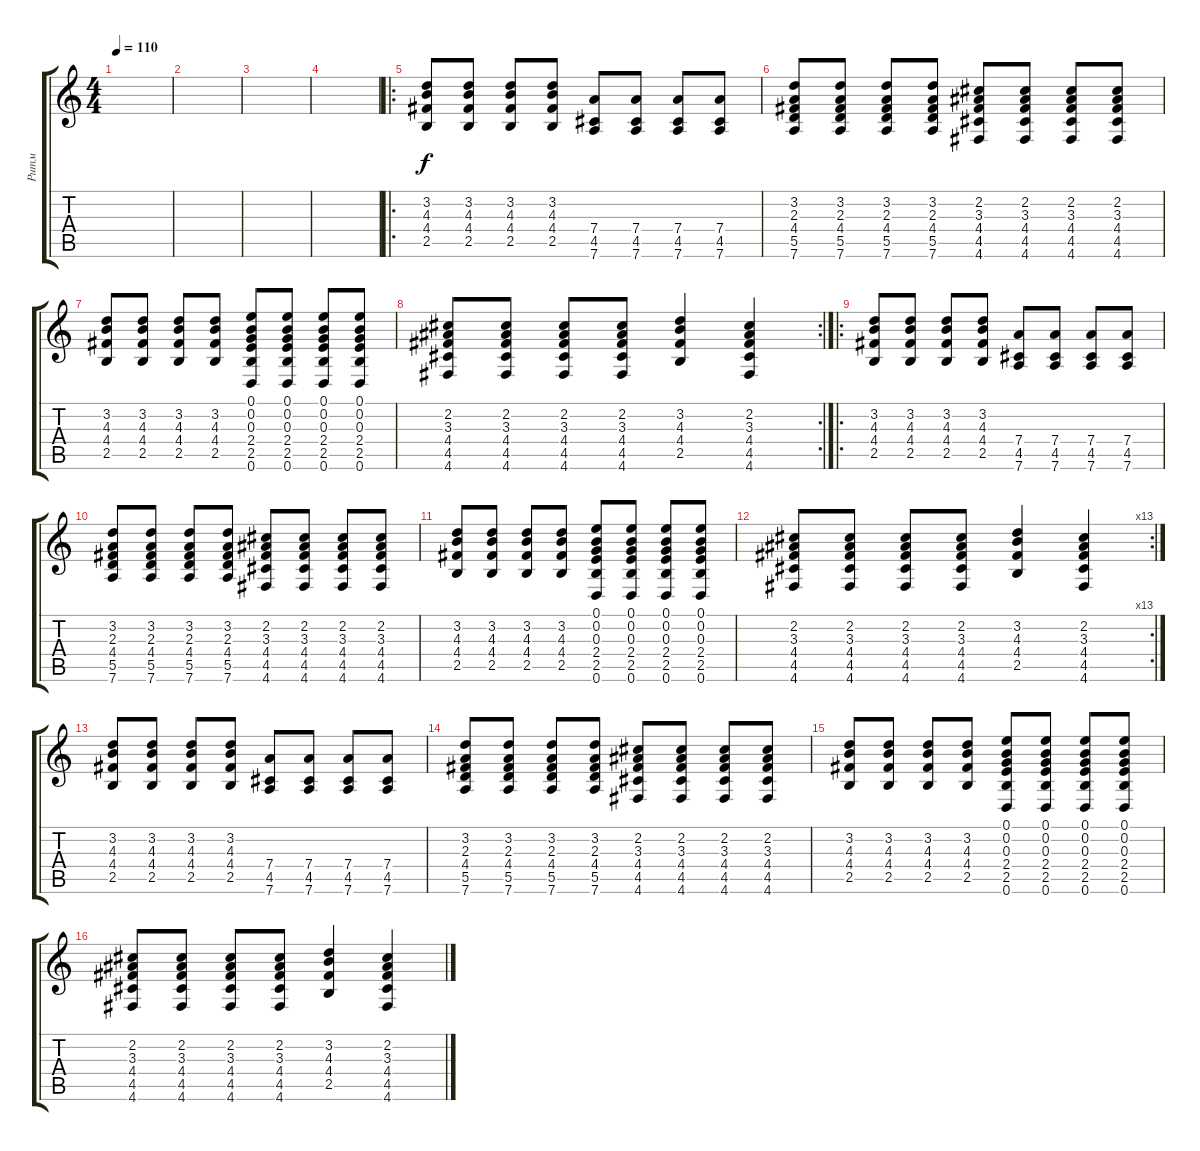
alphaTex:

\track ("Ритм" "Ритм") {instrument distortionguitar}
\staff {score tabs}
\tuning (E4 B3 G3 D3 A2 D2) {hide}
\ts (4 4)
\tempo 110
\clef g2
\ks c
|
|
|
|
\ro
(3.2 4.3 4.4 2.5).8 (3.2 4.3 4.4 2.5).8 (3.2 4.3 4.4 2.5).8 (3.2 4.3 4.4 2.5).8 (7.4 4.5 7.6).8 (7.4 4.5 7.6).8 (7.4 4.5 7.6).8 (7.4 4.5 7.6).8 |
(3.2 2.3 4.4 5.5 7.6).8 (3.2 2.3 4.4 5.5 7.6).8 (3.2 2.3 4.4 5.5 7.6).8 (3.2 2.3 4.4 5.5 7.6).8 (2.2 3.3 4.4 4.5 4.6).8 (2.2 3.3 4.4 4.5 4.6).8 (2.2 3.3 4.4 4.5 4.6).8 (2.2 3.3 4.4 4.5 4.6).8 |
(3.2 4.3 4.4 2.5).8 (3.2 4.3 4.4 2.5).8 (3.2 4.3 4.4 2.5).8 (3.2 4.3 4.4 2.5).8 (0.1 0.2 0.3 2.4 2.5 0.6).8 (0.1 0.2 0.3 2.4 2.5 0.6).8 (0.1 0.2 0.3 2.4 2.5 0.6).8 (0.1 0.2 0.3 2.4 2.5 0.6).8 |
\rc 2
(2.2 3.3 4.4 4.5 4.6).8 (2.2 3.3 4.4 4.5 4.6).8 (2.2 3.3 4.4 4.5 4.6).8 (2.2 3.3 4.4 4.5 4.6).8 (3.2 4.3 4.4 2.5).4 (2.2 3.3 4.4 4.5 4.6).4 |
\ro
(3.2 4.3 4.4 2.5).8 (3.2 4.3 4.4 2.5).8 (3.2 4.3 4.4 2.5).8 (3.2 4.3 4.4 2.5).8 (7.4 4.5 7.6).8 (7.4 4.5 7.6).8 (7.4 4.5 7.6).8 (7.4 4.5 7.6).8 |
(3.2 2.3 4.4 5.5 7.6).8 (3.2 2.3 4.4 5.5 7.6).8 (3.2 2.3 4.4 5.5 7.6).8 (3.2 2.3 4.4 5.5 7.6).8 (2.2 3.3 4.4 4.5 4.6).8 (2.2 3.3 4.4 4.5 4.6).8 (2.2 3.3 4.4 4.5 4.6).8 (2.2 3.3 4.4 4.5 4.6).8 |
(3.2 4.3 4.4 2.5).8 (3.2 4.3 4.4 2.5).8 (3.2 4.3 4.4 2.5).8 (3.2 4.3 4.4 2.5).8 (0.1 0.2 0.3 2.4 2.5 0.6).8 (0.1 0.2 0.3 2.4 2.5 0.6).8 (0.1 0.2 0.3 2.4 2.5 0.6).8 (0.1 0.2 0.3 2.4 2.5 0.6).8 |
\rc 13
(2.2 3.3 4.4 4.5 4.6).8 (2.2 3.3 4.4 4.5 4.6).8 (2.2 3.3 4.4 4.5 4.6).8 (2.2 3.3 4.4 4.5 4.6).8 (3.2 4.3 4.4 2.5).4 (2.2 3.3 4.4 4.5 4.6).4 |
(3.2 4.3 4.4 2.5).8 (3.2 4.3 4.4 2.5).8 (3.2 4.3 4.4 2.5).8 (3.2 4.3 4.4 2.5).8 (7.4 4.5 7.6).8 (7.4 4.5 7.6).8 (7.4 4.5 7.6).8 (7.4 4.5 7.6).8 |
(3.2 2.3 4.4 5.5 7.6).8 (3.2 2.3 4.4 5.5 7.6).8 (3.2 2.3 4.4 5.5 7.6).8 (3.2 2.3 4.4 5.5 7.6).8 (2.2 3.3 4.4 4.5 4.6).8 (2.2 3.3 4.4 4.5 4.6).8 (2.2 3.3 4.4 4.5 4.6).8 (2.2 3.3 4.4 4.5 4.6).8 |
(3.2 4.3 4.4 2.5).8 (3.2 4.3 4.4 2.5).8 (3.2 4.3 4.4 2.5).8 (3.2 4.3 4.4 2.5).8 (0.1 0.2 0.3 2.4 2.5 0.6).8 (0.1 0.2 0.3 2.4 2.5 0.6).8 (0.1 0.2 0.3 2.4 2.5 0.6).8 (0.1 0.2 0.3 2.4 2.5 0.6).8 |
(2.2 3.3 4.4 4.5 4.6).8 (2.2 3.3 4.4 4.5 4.6).8 (2.2 3.3 4.4 4.5 4.6).8 (2.2 3.3 4.4 4.5 4.6).8 (3.2 4.3 4.4 2.5).4 (2.2 3.3 4.4 4.5 4.6).4
